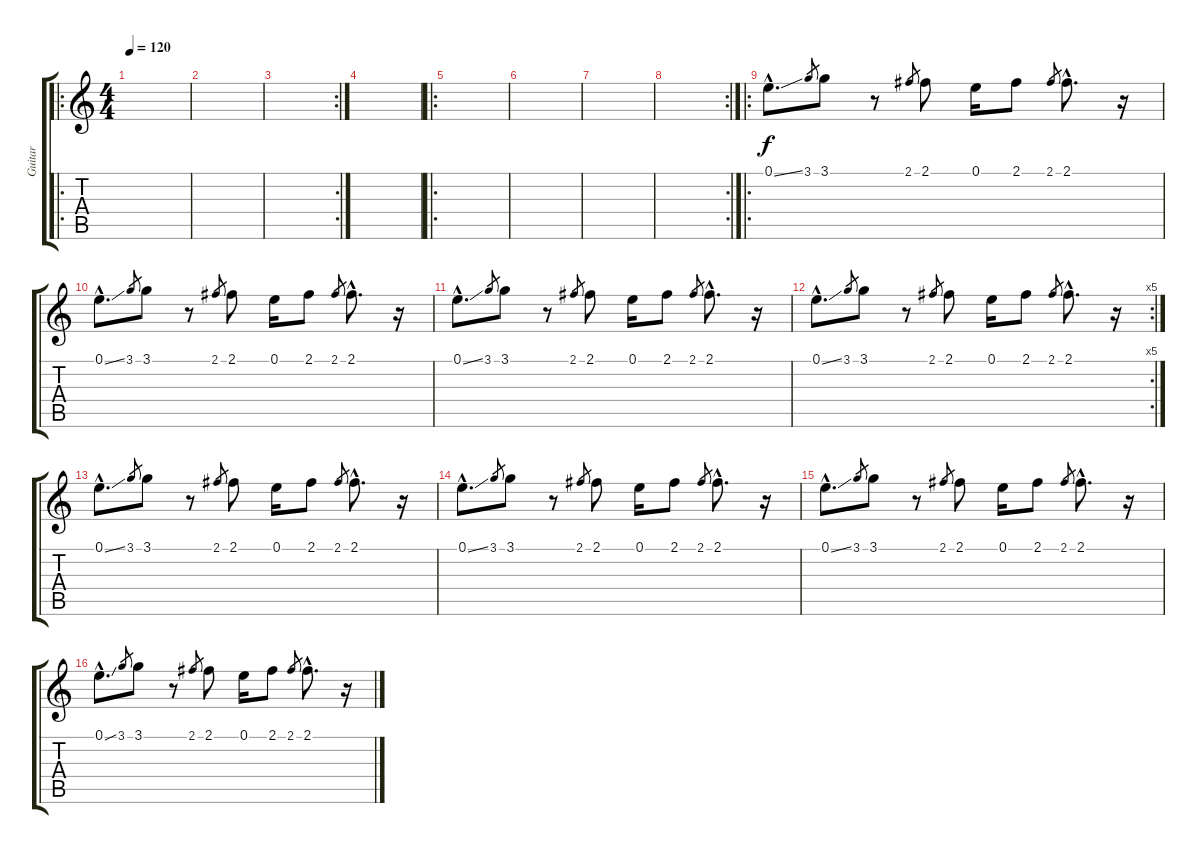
\track ("Guitar" "Guitar") {instrument electricguitarclean}
\staff {score tabs}
\tuning (E4 B3 G3 D3 A2 E2) {hide}
\ro
\ts (4 4)
\tempo 120
\clef g2
\ks c
|
|
\rc 2
|
|
\ro
|
|
|
\rc 2
|
\ro
0.1{ss hac}.8{d} 3.1.8{gr} 3.1.8 r.8 2.1.8{gr} 2.1.8 0.1.16 2.1.8 2.1.8{gr} 2.1{hac}.8{d} r.16 |
0.1{ss hac}.8{d} 3.1.8{gr} 3.1.8 r.8 2.1.8{gr} 2.1.8 0.1.16 2.1.8 2.1.8{gr} 2.1{hac}.8{d} r.16 |
0.1{ss hac}.8{d} 3.1.8{gr} 3.1.8 r.8 2.1.8{gr} 2.1.8 0.1.16 2.1.8 2.1.8{gr} 2.1{hac}.8{d} r.16 |
\rc 5
0.1{ss hac}.8{d} 3.1.8{gr} 3.1.8 r.8 2.1.8{gr} 2.1.8 0.1.16 2.1.8 2.1.8{gr} 2.1{hac}.8{d} r.16 |
0.1{ss hac}.8{d} 3.1.8{gr} 3.1.8 r.8 2.1.8{gr} 2.1.8 0.1.16 2.1.8 2.1.8{gr} 2.1{hac}.8{d} r.16 |
0.1{ss hac}.8{d} 3.1.8{gr} 3.1.8 r.8 2.1.8{gr} 2.1.8 0.1.16 2.1.8 2.1.8{gr} 2.1{hac}.8{d} r.16 |
0.1{ss hac}.8{d} 3.1.8{gr} 3.1.8 r.8 2.1.8{gr} 2.1.8 0.1.16 2.1.8 2.1.8{gr} 2.1{hac}.8{d} r.16 |
0.1{ss hac}.8{d} 3.1.8{gr} 3.1.8 r.8 2.1.8{gr} 2.1.8 0.1.16 2.1.8 2.1.8{gr} 2.1{hac}.8{d} r.16
